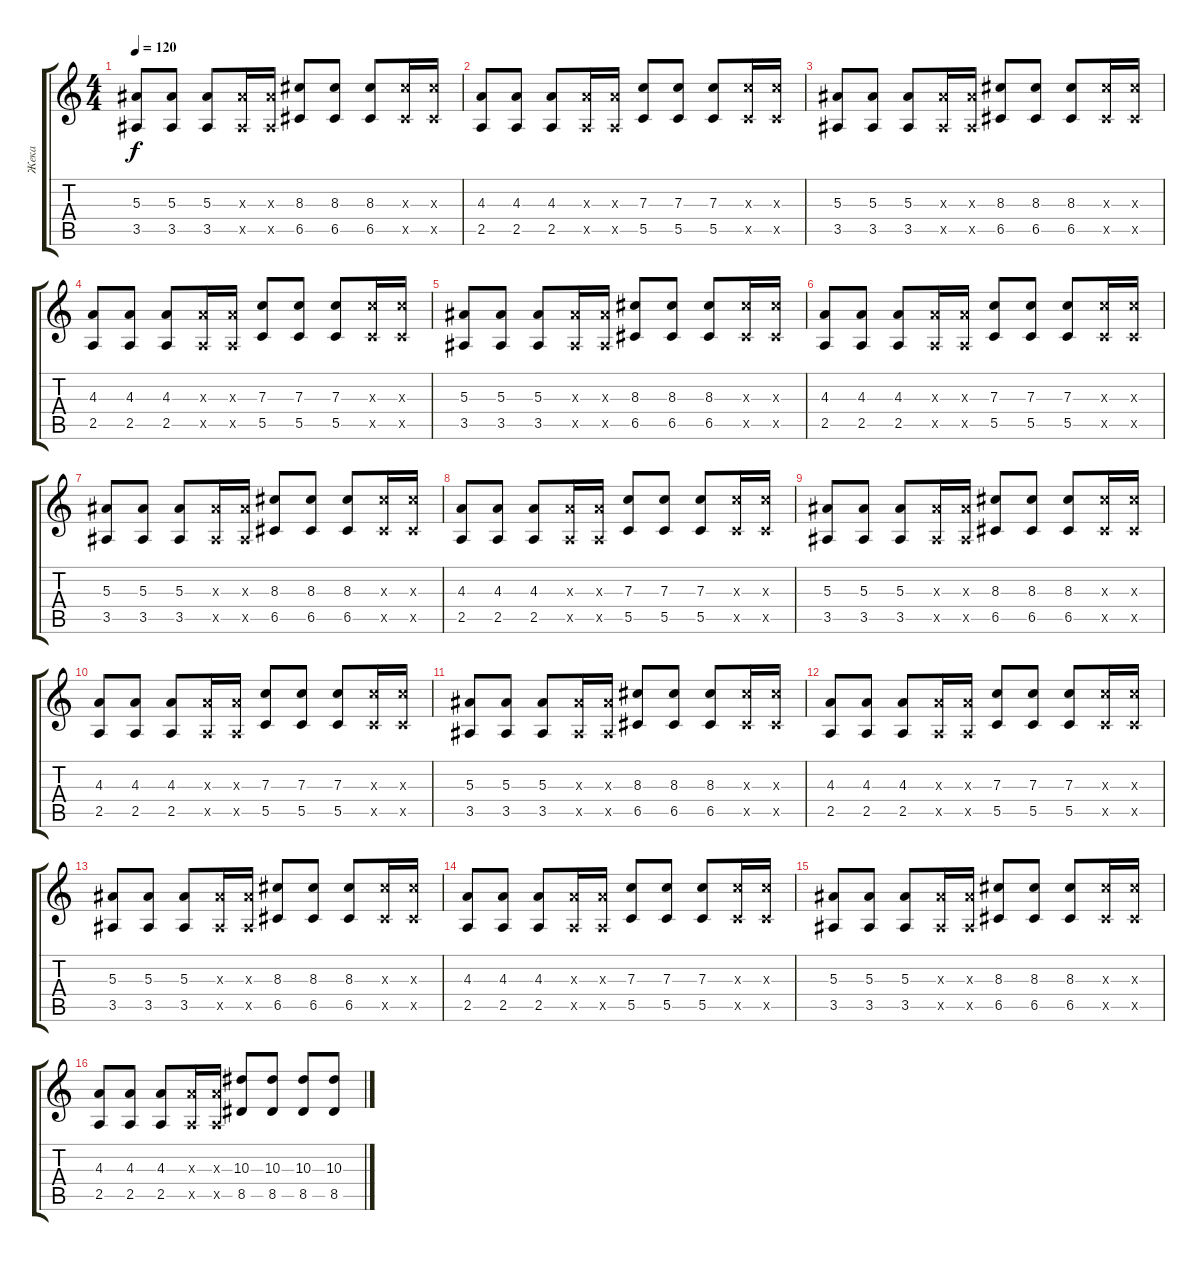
\track ("Жека" "Жека") {instrument overdrivenguitar}
\staff {score tabs}
\tuning (D4 A3 F3 C3 G2 C2) {hide}
\ts (4 4)
\tempo 120
\clef g2
\ks c
(5.3 3.5).8{dy f} (5.3 3.5).8 (5.3 3.5).8 (5.3{x} 3.5{x}).16 (5.3{x} 3.5{x}).16 (8.3 6.5).8 (8.3 6.5).8 (8.3 6.5).8 (8.3{x} 6.5{x}).16 (8.3{x} 6.5{x}).16 |
(4.3 2.5).8 (4.3 2.5).8 (4.3 2.5).8 (4.3{x} 2.5{x}).16 (4.3{x} 2.5{x}).16 (7.3 5.5).8 (7.3 5.5).8 (7.3 5.5).8 (7.3{x} 5.5{x}).16 (7.3{x} 5.5{x}).16 |
(5.3 3.5).8 (5.3 3.5).8 (5.3 3.5).8 (5.3{x} 3.5{x}).16 (5.3{x} 3.5{x}).16 (8.3 6.5).8 (8.3 6.5).8 (8.3 6.5).8 (8.3{x} 6.5{x}).16 (8.3{x} 6.5{x}).16 |
(4.3 2.5).8 (4.3 2.5).8 (4.3 2.5).8 (4.3{x} 2.5{x}).16 (4.3{x} 2.5{x}).16 (7.3 5.5).8 (7.3 5.5).8 (7.3 5.5).8 (7.3{x} 5.5{x}).16 (7.3{x} 5.5{x}).16 |
(5.3 3.5).8 (5.3 3.5).8 (5.3 3.5).8 (5.3{x} 3.5{x}).16 (5.3{x} 3.5{x}).16 (8.3 6.5).8 (8.3 6.5).8 (8.3 6.5).8 (8.3{x} 6.5{x}).16 (8.3{x} 6.5{x}).16 |
(4.3 2.5).8 (4.3 2.5).8 (4.3 2.5).8 (4.3{x} 2.5{x}).16 (4.3{x} 2.5{x}).16 (7.3 5.5).8 (7.3 5.5).8 (7.3 5.5).8 (7.3{x} 5.5{x}).16 (7.3{x} 5.5{x}).16 |
(5.3 3.5).8 (5.3 3.5).8 (5.3 3.5).8 (5.3{x} 3.5{x}).16 (5.3{x} 3.5{x}).16 (8.3 6.5).8 (8.3 6.5).8 (8.3 6.5).8 (8.3{x} 6.5{x}).16 (8.3{x} 6.5{x}).16 |
(4.3 2.5).8 (4.3 2.5).8 (4.3 2.5).8 (4.3{x} 2.5{x}).16 (4.3{x} 2.5{x}).16 (7.3 5.5).8 (7.3 5.5).8 (7.3 5.5).8 (7.3{x} 5.5{x}).16 (7.3{x} 5.5{x}).16 |
(5.3 3.5).8 (5.3 3.5).8 (5.3 3.5).8 (5.3{x} 3.5{x}).16 (5.3{x} 3.5{x}).16 (8.3 6.5).8 (8.3 6.5).8 (8.3 6.5).8 (8.3{x} 6.5{x}).16 (8.3{x} 6.5{x}).16 |
(4.3 2.5).8 (4.3 2.5).8 (4.3 2.5).8 (4.3{x} 2.5{x}).16 (4.3{x} 2.5{x}).16 (7.3 5.5).8 (7.3 5.5).8 (7.3 5.5).8 (7.3{x} 5.5{x}).16 (7.3{x} 5.5{x}).16 |
(5.3 3.5).8 (5.3 3.5).8 (5.3 3.5).8 (5.3{x} 3.5{x}).16 (5.3{x} 3.5{x}).16 (8.3 6.5).8 (8.3 6.5).8 (8.3 6.5).8 (8.3{x} 6.5{x}).16 (8.3{x} 6.5{x}).16 |
(4.3 2.5).8 (4.3 2.5).8 (4.3 2.5).8 (4.3{x} 2.5{x}).16 (4.3{x} 2.5{x}).16 (7.3 5.5).8 (7.3 5.5).8 (7.3 5.5).8 (7.3{x} 5.5{x}).16 (7.3{x} 5.5{x}).16 |
(5.3 3.5).8 (5.3 3.5).8 (5.3 3.5).8 (5.3{x} 3.5{x}).16 (5.3{x} 3.5{x}).16 (8.3 6.5).8 (8.3 6.5).8 (8.3 6.5).8 (8.3{x} 6.5{x}).16 (8.3{x} 6.5{x}).16 |
(4.3 2.5).8 (4.3 2.5).8 (4.3 2.5).8 (4.3{x} 2.5{x}).16 (4.3{x} 2.5{x}).16 (7.3 5.5).8 (7.3 5.5).8 (7.3 5.5).8 (7.3{x} 5.5{x}).16 (7.3{x} 5.5{x}).16 |
(5.3 3.5).8 (5.3 3.5).8 (5.3 3.5).8 (5.3{x} 3.5{x}).16 (5.3{x} 3.5{x}).16 (8.3 6.5).8 (8.3 6.5).8 (8.3 6.5).8 (8.3{x} 6.5{x}).16 (8.3{x} 6.5{x}).16 |
(4.3 2.5).8 (4.3 2.5).8 (4.3 2.5).8 (4.3{x} 2.5{x}).16 (4.3{x} 2.5{x}).16 (10.3 8.5).8 (10.3 8.5).8 (10.3 8.5).8 (10.3{ss} 8.5{ss}).8
